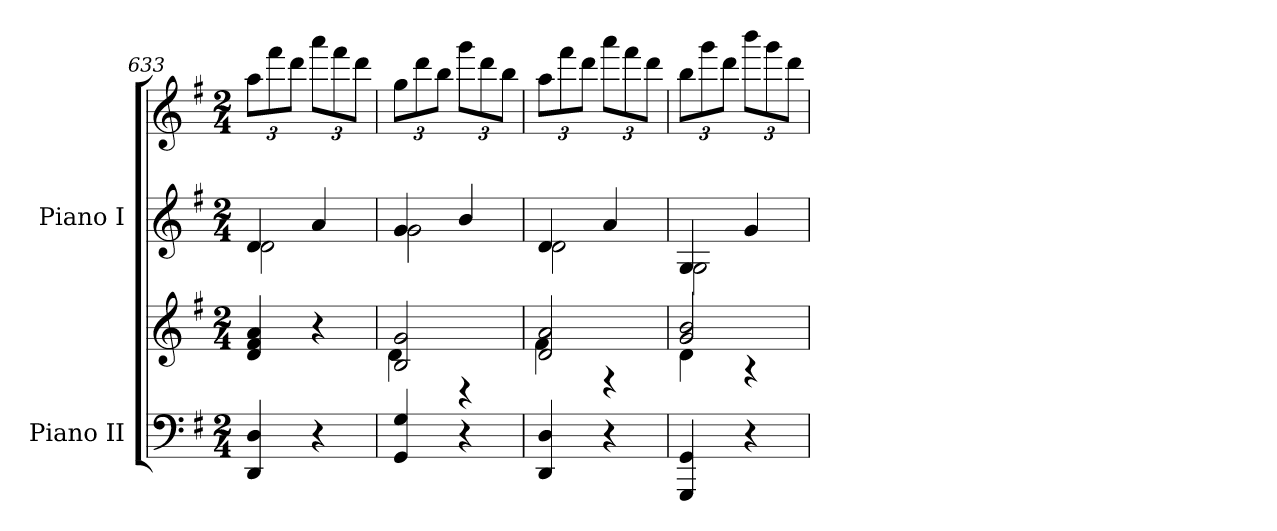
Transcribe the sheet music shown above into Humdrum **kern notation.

**kern	**kern	**kern	**kern
*part2	*part2	*part1	*part1
*staff4	*staff3	*staff2	*staff1
*I"Piano II	*	*I"Piano I	*
*I'Pno. II	*	*I'Pno. I	*
*clefF4	*clefG2	*clefG2	*clefG2
*k[f#]	*k[f#]	*k[f#]	*k[f#]
*M2/4	*M2/4	*M2/4	*M2/4
=633	=633	=633	=633
*	*	*^	*
*	*	*	*	*Xbrackettup
4DD!/ 4D!/	4d!/ 4f#!/ 4a!/	4d/	2d\	12aa\L
.	.	.	.	12fff#\
.	.	.	.	12ddd\J
4r	4r	4a/	.	12aaa\L
.	.	.	.	12fff#\
.	.	.	.	12ddd\J
!!LO:LB:g=z
=634	=634	=634	=634	=634
*	*^	*	*	*
4GG!/ 4G!/	2B!/ 2g!/	4d!\	4g/	2g\	12gg\L
.	.	.	.	.	12ddd\
.	.	.	.	.	12bb\J
4r	.	4r	4b/	.	12ggg\L
.	.	.	.	.	12ddd\
.	.	.	.	.	12bb\J
=635	=635	=635	=635	=635	=635
4DD!/ 4D!/	2d!/ 2a!/	4f#!\	4d/	2d\	12aa\L
.	.	.	.	.	12fff#\
.	.	.	.	.	12ddd\J
4r	.	4r	4a/	.	12aaa\L
.	.	.	.	.	12fff#\
.	.	.	.	.	12ddd\J
=636	=636	=636	=636	=636	=636
4GGG!/ 4GG!/	2g!/ 2b!/	4d!\	4G/	2G\	12bb\L
.	.	.	.	.	12ggg\
.	.	.	.	.	12ddd\J
4r	.	4r	4g/	.	12bbb\L
.	.	.	.	.	12ggg\
.	.	.	.	.	12ddd\J
*	*v	*v	*	*	*
*	*	*v	*v	*
=	=	=	=
*-	*-	*-	*-
